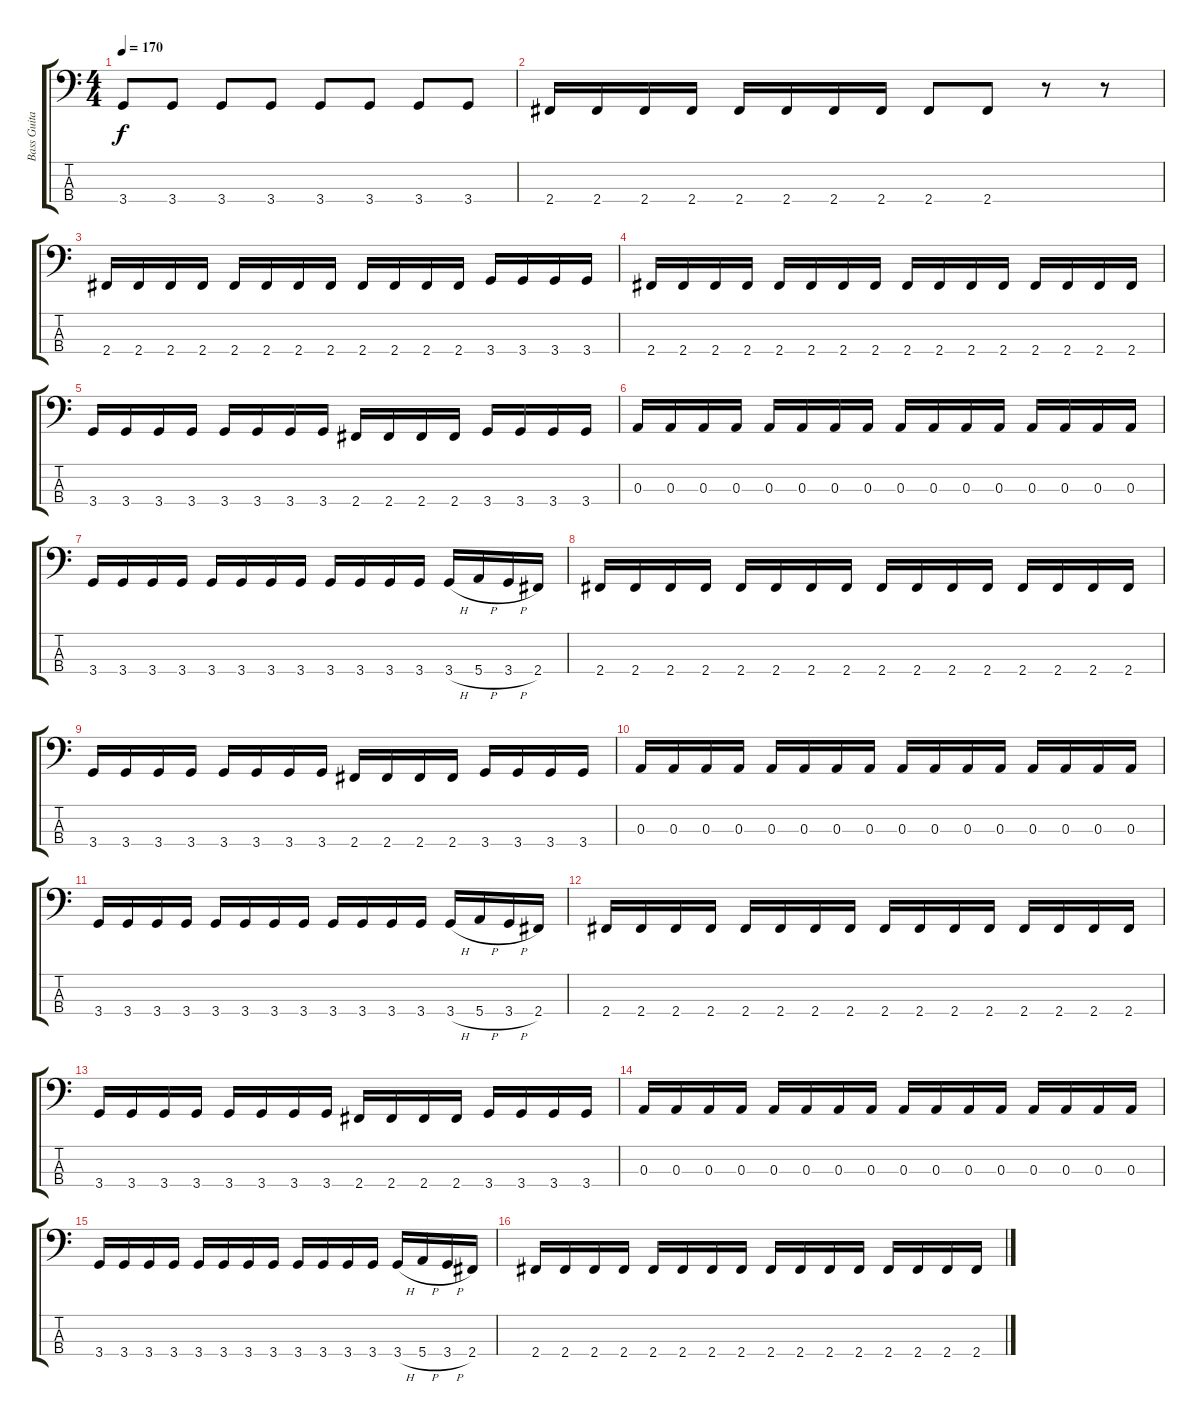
\track ("Bass Guitar" "Bass Guita") {instrument electricbassfinger}
\staff {score tabs}
\tuning (G2 D2 A1 E1) {hide}
\ts (4 4)
\tempo 170
\clef f4
\ks c
3.4.8{dy f} 3.4.8 3.4.8 3.4.8 3.4.8 3.4.8 3.4.8 3.4.8 |
2.4.16 2.4.16 2.4.16 2.4.16 2.4.16 2.4.16 2.4.16 2.4.16 2.4.8 2.4.8 r.8 r.8 |
2.4.16 2.4.16 2.4.16 2.4.16 2.4.16 2.4.16 2.4.16 2.4.16 2.4.16 2.4.16 2.4.16 2.4.16 3.4.16 3.4.16 3.4.16 3.4.16 |
2.4.16 2.4.16 2.4.16 2.4.16 2.4.16 2.4.16 2.4.16 2.4.16 2.4.16 2.4.16 2.4.16 2.4.16 2.4.16 2.4.16 2.4.16 2.4.16 |
3.4.16 3.4.16 3.4.16 3.4.16 3.4.16 3.4.16 3.4.16 3.4.16 2.4.16 2.4.16 2.4.16 2.4.16 3.4.16 3.4.16 3.4.16 3.4.16 |
0.3.16 0.3.16 0.3.16 0.3.16 0.3.16 0.3.16 0.3.16 0.3.16 0.3.16 0.3.16 0.3.16 0.3.16 0.3.16 0.3.16 0.3.16 0.3.16 |
3.4.16 3.4.16 3.4.16 3.4.16 3.4.16 3.4.16 3.4.16 3.4.16 3.4.16 3.4.16 3.4.16 3.4.16 3.4{h}.16 5.4{h}.16 3.4{h}.16 2.4.16 |
2.4.16 2.4.16 2.4.16 2.4.16 2.4.16 2.4.16 2.4.16 2.4.16 2.4.16 2.4.16 2.4.16 2.4.16 2.4.16 2.4.16 2.4.16 2.4.16 |
3.4.16 3.4.16 3.4.16 3.4.16 3.4.16 3.4.16 3.4.16 3.4.16 2.4.16 2.4.16 2.4.16 2.4.16 3.4.16 3.4.16 3.4.16 3.4.16 |
0.3.16 0.3.16 0.3.16 0.3.16 0.3.16 0.3.16 0.3.16 0.3.16 0.3.16 0.3.16 0.3.16 0.3.16 0.3.16 0.3.16 0.3.16 0.3.16 |
3.4.16 3.4.16 3.4.16 3.4.16 3.4.16 3.4.16 3.4.16 3.4.16 3.4.16 3.4.16 3.4.16 3.4.16 3.4{h}.16 5.4{h}.16 3.4{h}.16 2.4.16 |
2.4.16 2.4.16 2.4.16 2.4.16 2.4.16 2.4.16 2.4.16 2.4.16 2.4.16 2.4.16 2.4.16 2.4.16 2.4.16 2.4.16 2.4.16 2.4.16 |
3.4.16 3.4.16 3.4.16 3.4.16 3.4.16 3.4.16 3.4.16 3.4.16 2.4.16 2.4.16 2.4.16 2.4.16 3.4.16 3.4.16 3.4.16 3.4.16 |
0.3.16 0.3.16 0.3.16 0.3.16 0.3.16 0.3.16 0.3.16 0.3.16 0.3.16 0.3.16 0.3.16 0.3.16 0.3.16 0.3.16 0.3.16 0.3.16 |
3.4.16 3.4.16 3.4.16 3.4.16 3.4.16 3.4.16 3.4.16 3.4.16 3.4.16 3.4.16 3.4.16 3.4.16 3.4{h}.16 5.4{h}.16 3.4{h}.16 2.4.16 |
2.4.16 2.4.16 2.4.16 2.4.16 2.4.16 2.4.16 2.4.16 2.4.16 2.4.16 2.4.16 2.4.16 2.4.16 2.4.16 2.4.16 2.4.16 2.4.16
